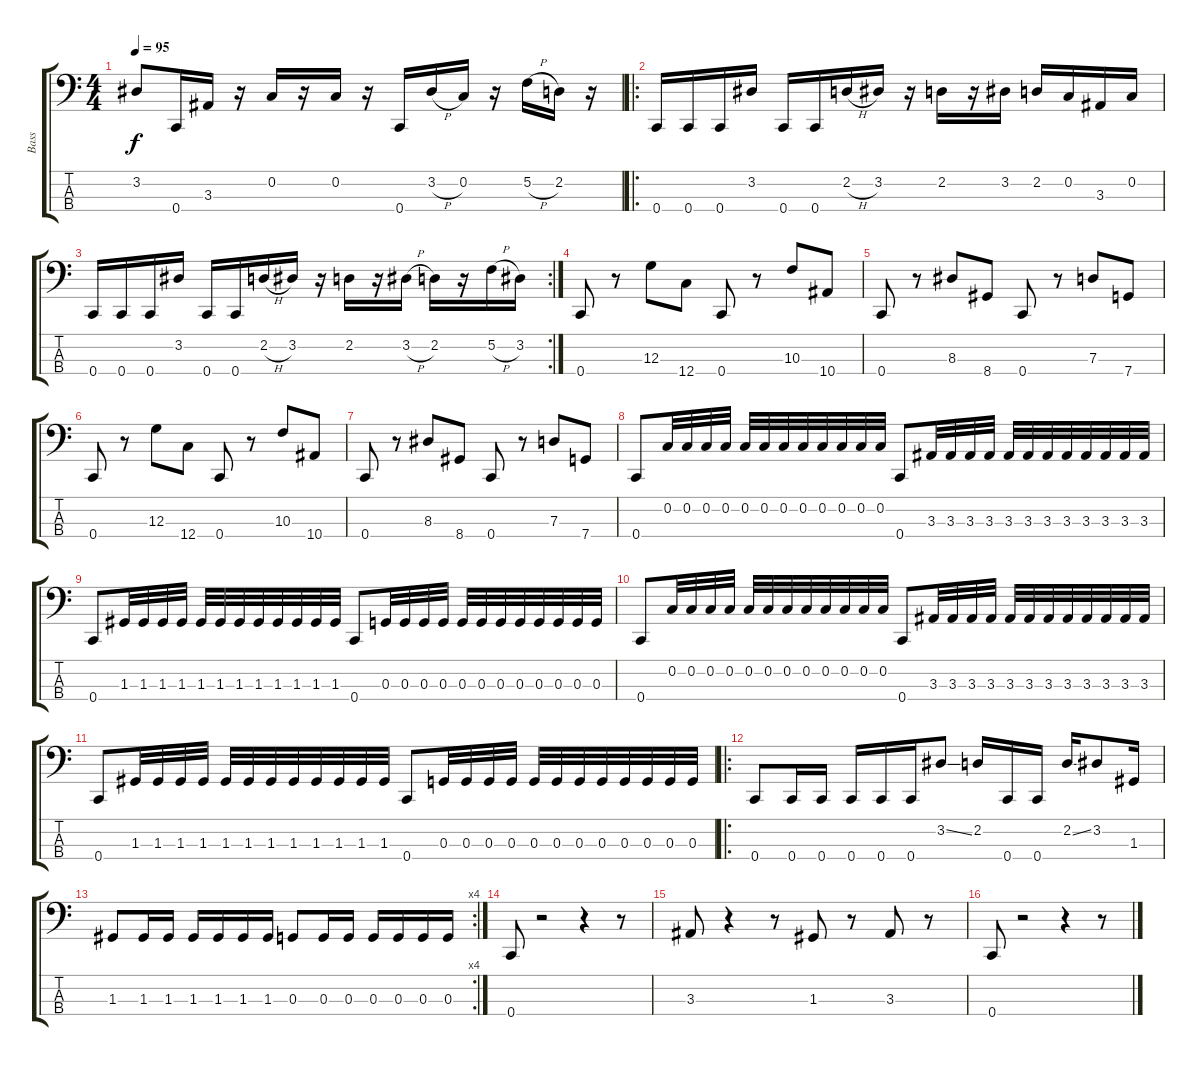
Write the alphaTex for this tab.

\track ("Bass" "Bass") {instrument electricbasspick}
\staff {score tabs}
\tuning (F2 C2 G1 C1) {hide}
\ts (4 4)
\tempo 95
\clef f4
\ks c
3.2.8{dy f} 0.4.16 3.3.16 r.16 0.2.16 r.16 0.2.16 r.16 0.4.16 3.2{h}.16 0.2.16 r.16 5.2{h}.16 2.2.16 r.16 |
\ro
0.4.16 0.4.16 0.4.16 3.2.16 0.4.16 0.4.16 2.2{h}.16 3.2.16 r.16 2.2.16 r.16 3.2.16 2.2.16 0.2.16 3.3.16 0.2.16 |
\rc 2
0.4.16 0.4.16 0.4.16 3.2.16 0.4.16 0.4.16 2.2{h}.16 3.2.16 r.16 2.2.16 r.16 3.2{h}.16 2.2.16 r.16 5.2{h}.16 3.2.16 |
0.4.8 r.8 12.3.8 12.4.8 0.4.8 r.8 10.3.8 10.4.8 |
0.4.8 r.8 8.3.8 8.4.8 0.4.8 r.8 7.3.8 7.4.8 |
0.4.8 r.8 12.3.8 12.4.8 0.4.8 r.8 10.3.8 10.4.8 |
0.4.8 r.8 8.3.8 8.4.8 0.4.8 r.8 7.3.8 7.4.8 |
0.4.8 0.2.32 0.2.32 0.2.32 0.2.32 0.2.32 0.2.32 0.2.32 0.2.32 0.2.32 0.2.32 0.2.32 0.2.32 0.4.8 3.3.32 3.3.32 3.3.32 3.3.32 3.3.32 3.3.32 3.3.32 3.3.32 3.3.32 3.3.32 3.3.32 3.3.32 |
0.4.8 1.3.32 1.3.32 1.3.32 1.3.32 1.3.32 1.3.32 1.3.32 1.3.32 1.3.32 1.3.32 1.3.32 1.3.32 0.4.8 0.3.32 0.3.32 0.3.32 0.3.32 0.3.32 0.3.32 0.3.32 0.3.32 0.3.32 0.3.32 0.3.32 0.3.32 |
0.4.8 0.2.32 0.2.32 0.2.32 0.2.32 0.2.32 0.2.32 0.2.32 0.2.32 0.2.32 0.2.32 0.2.32 0.2.32 0.4.8 3.3.32 3.3.32 3.3.32 3.3.32 3.3.32 3.3.32 3.3.32 3.3.32 3.3.32 3.3.32 3.3.32 3.3.32 |
0.4.8 1.3.32 1.3.32 1.3.32 1.3.32 1.3.32 1.3.32 1.3.32 1.3.32 1.3.32 1.3.32 1.3.32 1.3.32 0.4.8 0.3.32 0.3.32 0.3.32 0.3.32 0.3.32 0.3.32 0.3.32 0.3.32 0.3.32 0.3.32 0.3.32 0.3.32 |
\ro
0.4.8 0.4.16 0.4.16 0.4.16 0.4.16 0.4.16 3.2{ss}.8 2.2.16 0.4.16 0.4.16 2.2{ss}.16 3.2.8 1.3.16 |
\rc 4
1.3.8 1.3.16 1.3.16 1.3.16 1.3.16 1.3.16 1.3.16 0.3.8 0.3.16 0.3.16 0.3.16 0.3.16 0.3.16 0.3.16 |
0.4.8 r.2 r.4 r.8 |
3.3.8 r.4 r.8 1.3.8 r.8 3.3.8 r.8 |
0.4.8 r.2 r.4 r.8
